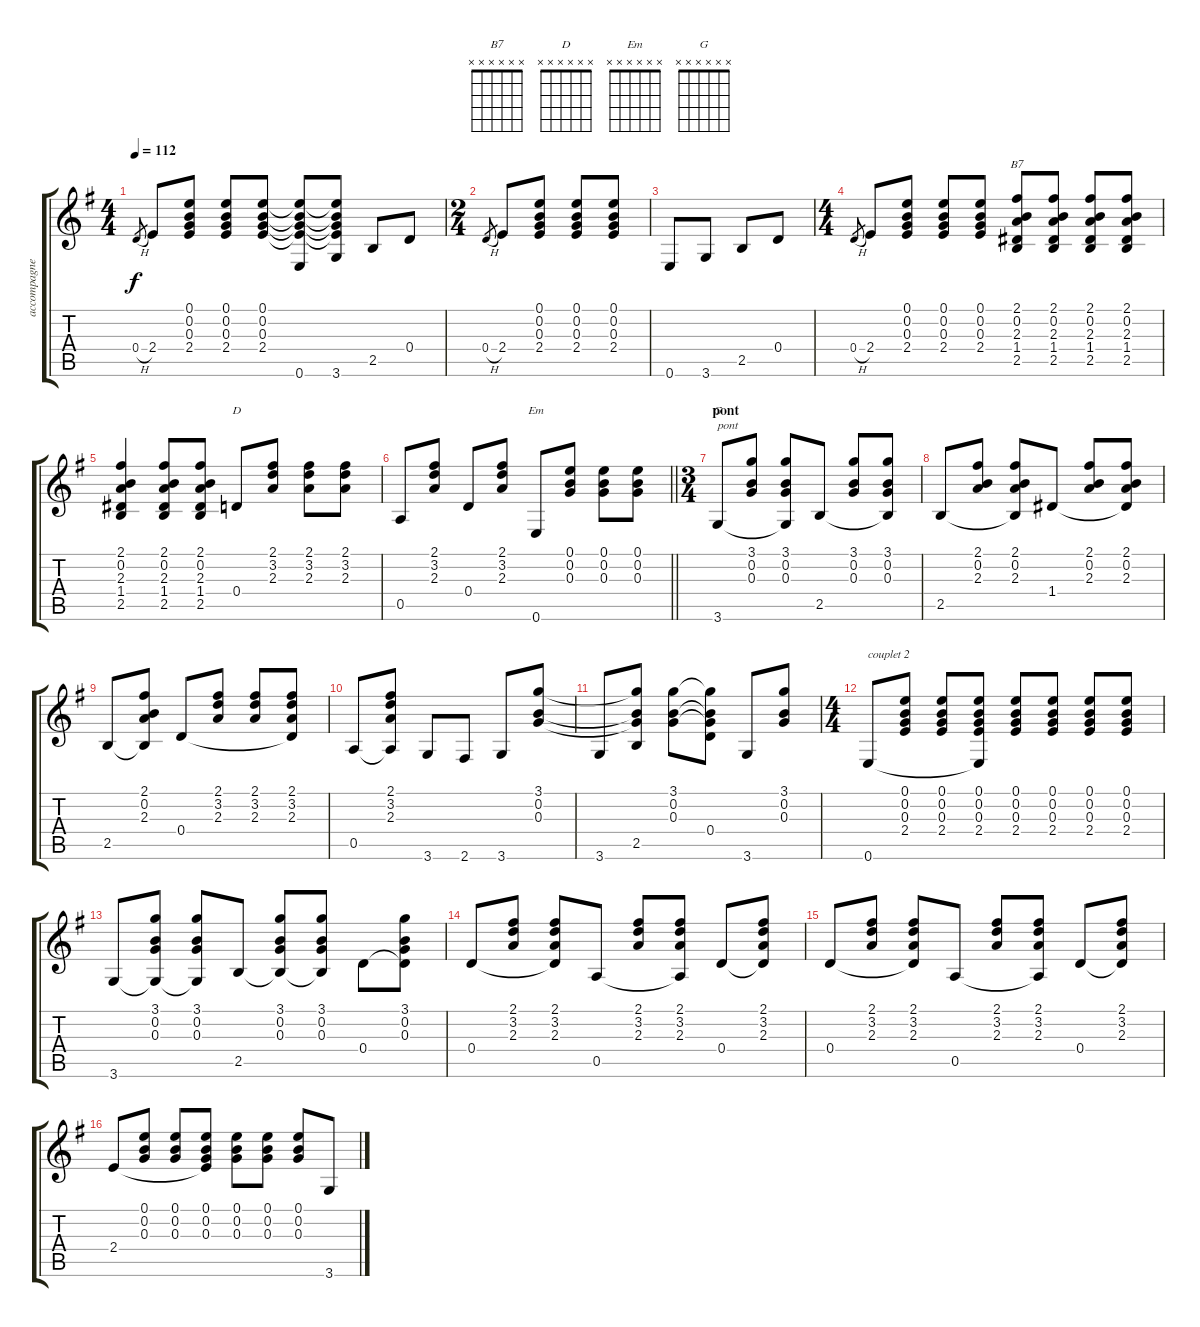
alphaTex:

\track ("accompagnement" "accompagne") {instrument acousticguitarnylon}
\staff {score tabs}
\tuning (E4 B3 G3 D3 A2 E2) {hide}
\chord ("B7" x x x x x x)
\chord ("D" x x x x x x)
\chord ("Em" x x x x x x)
\chord ("G" x x x x x x)
\ts (4 4)
\tempo 112
\clef g2
\ks g
0.4{h}.8{gr dy f} 2.4.8 (0.1 0.2 0.3 2.4).8 (0.1 0.2 0.3 2.4).8 (0.1 0.2 0.3 2.4).8 (0.1{t} 0.2{t} 0.3{t} 2.4{t} 0.6).8 (0.1{t} 0.2{t} 0.3{t} 2.4{t} 3.6).8 2.5.8 0.4.8 |
\ts (2 4)
0.4{h}.8{gr} 2.4.8 (0.1 0.2 0.3 2.4).8 (0.1 0.2 0.3 2.4).8 (0.1 0.2 0.3 2.4).8 |
0.6.8 3.6.8 2.5.8 0.4.8 |
\ts (4 4)
0.4{h}.8{gr} 2.4.8 (0.1 0.2 0.3 2.4).8 (0.1 0.2 0.3 2.4).8 (0.1 0.2 0.3 2.4).8 (2.1 0.2 2.3 1.4 2.5).8{ch "B7"} (2.1 0.2 2.3 1.4 2.5).8 (2.1 0.2 2.3 1.4 2.5).8 (2.1 0.2 2.3 1.4 2.5).8 |
(2.1 0.2 2.3 1.4 2.5).4 (2.1 0.2 2.3 1.4 2.5).8 (2.1 0.2 2.3 1.4 2.5).8 0.4.8{ch "D"} (2.1 3.2 2.3).8 (2.1 3.2 2.3).8 (2.1 3.2 2.3).8 |
\barLineRight lightlight
0.5.8 (2.1 3.2 2.3).8 0.4.8 (2.1 3.2 2.3).8 0.6.8{ch "Em"} (0.1 0.2 0.3).8 (0.1 0.2 0.3).8 (0.1 0.2 0.3).8 |
\ts (3 4)
\section ("" "pont")
3.6.8{ch "G" txt "pont"} (3.1 0.2 0.3).8 (3.1 0.2 0.3 3.6{t}).8 2.5.8 (3.1 0.2 0.3).8 (3.1 0.2 0.3 2.5{t}).8 |
2.5.8 (2.1 0.2 2.3).8 (2.1 0.2 2.3 2.5{t}).8 1.4.8 (2.1 0.2 2.3).8 (2.1 0.2 2.3 1.4{t}).8 |
2.5.8 (2.1 0.2 2.3 2.5{t}).8 0.4.8 (2.1 3.2 2.3).8 (2.1 3.2 2.3).8 (2.1 3.2 2.3 0.4{t}).8 |
0.5.8 (2.1 3.2 2.3 0.5{t}).8 3.6.8 2.6.8 3.6.8 (3.1 0.2 0.3).8 |
3.6.8 (3.1{t} 0.2{t} 0.3{t} 2.5).8 (3.1 0.2 0.3).8 (3.1{t} 0.2{t} 0.3{t} 0.4).8 3.6.8 (3.1 0.2 0.3).8 |
\ts (4 4)
0.6.8{txt "couplet 2"} (0.1 0.2 0.3 2.4).8 (0.1 0.2 0.3 2.4).8 (0.1 0.2 0.3 2.4 0.6{t}).8 (0.1 0.2 0.3 2.4).8 (0.1 0.2 0.3 2.4).8 (0.1 0.2 0.3 2.4).8 (0.1 0.2 0.3 2.4).8 |
3.6.8 (3.1 0.2 0.3 3.6{t}).8 (3.1 0.2 0.3 3.6{t}).8 2.5.8 (3.1 0.2 0.3 2.5{t}).8 (3.1 0.2 0.3 2.5{t}).8 0.4.8 (3.1 0.2 0.3 0.4{t}).8 |
0.4.8 (2.1 3.2 2.3).8 (2.1 3.2 2.3 0.4{t}).8 0.5.8 (2.1 3.2 2.3).8 (2.1 3.2 2.3 0.5{t}).8 0.4.8 (2.1 3.2 2.3 0.4{t}).8 |
0.4.8 (2.1 3.2 2.3).8 (2.1 3.2 2.3 0.4{t}).8 0.5.8 (2.1 3.2 2.3).8 (2.1 3.2 2.3 0.5{t}).8 0.4.8 (2.1 3.2 2.3 0.4{t}).8 |
2.4.8 (0.1 0.2 0.3).8 (0.1 0.2 0.3).8 (0.1 0.2 0.3 2.4{t}).8 (0.1 0.2 0.3).8 (0.1 0.2 0.3).8 (0.1 0.2 0.3).8 3.6.8
